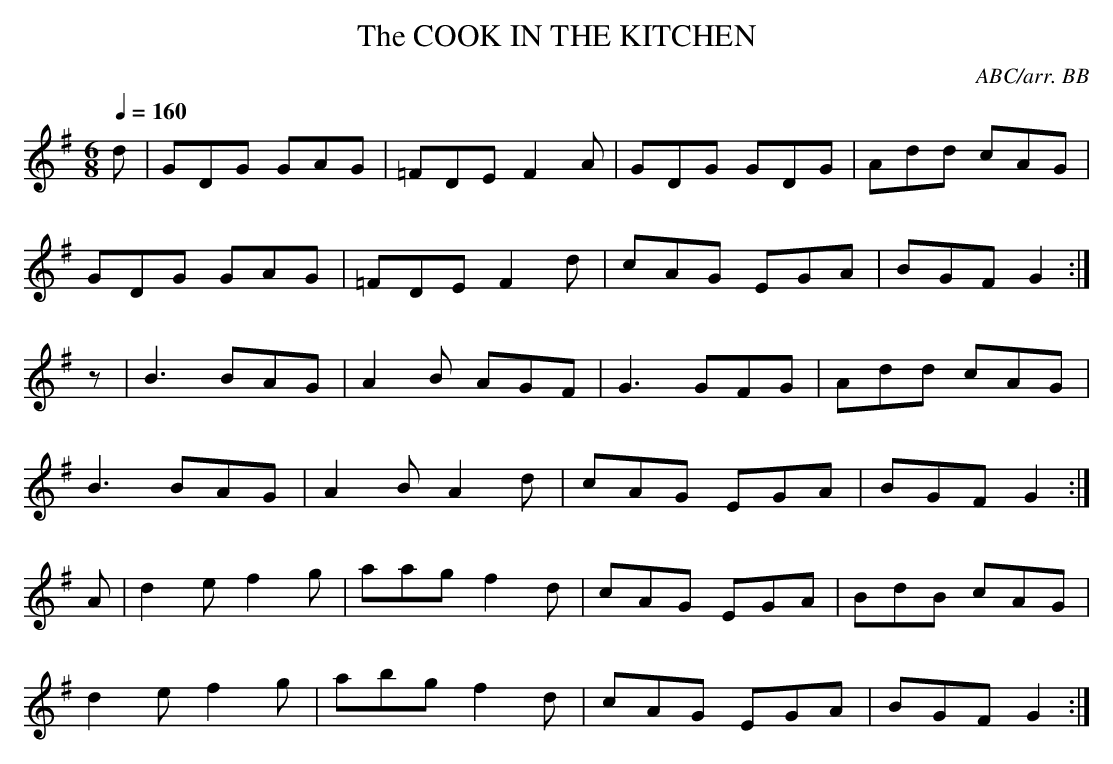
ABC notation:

X:1
T:COOK IN THE KITCHEN, The
C:ABC/arr. BB
mm 2 and 6.
M:6/8
L:1/8
Q:1/4=160
K:G
d|GDG GAG|=FDE F2A|GDG GDG|Add cAG|
GDG GAG|=FDE F2d|cAG EGA|BGF G2 :|
z|B3 BAG|A2B AGF|G3 GFG|Add cAG|
B3 BAG|A2B A2d|cAG EGA|BGF G2 :|
A|d2e f2g|aag f2d|cAG EGA|BdB cAG|
d2e f2g|abg f2d|cAG EGA|BGF G2 :|
